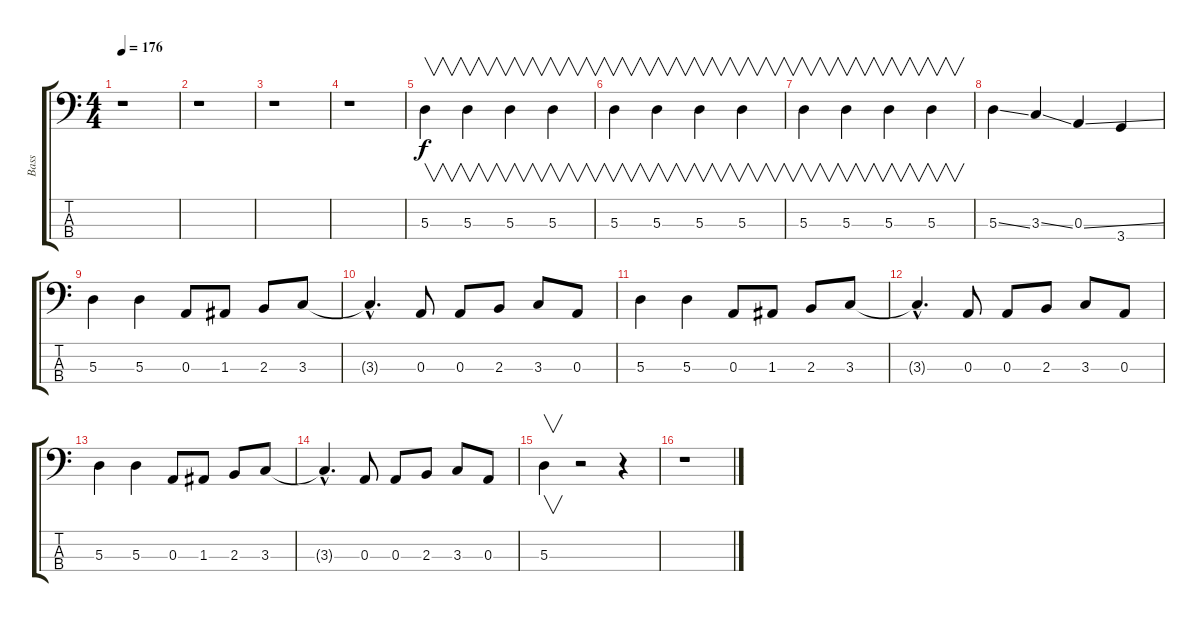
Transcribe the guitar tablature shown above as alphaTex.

\track ("Bass" "Bass") {instrument electricbasspick}
\staff {score tabs}
\tuning (G2 D2 A1 E1) {hide}
\ts (4 4)
\tempo 176
\clef f4
\ks c
r.1{dy f instrument electricbasspick} |
r.1 |
r.1 |
r.1 |
5.3.4{v volume 10} 5.3.4{v} 5.3.4{v} 5.3.4{v} |
5.3.4{v} 5.3.4{v} 5.3.4{v} 5.3.4{v} |
5.3.4{v} 5.3.4{v} 5.3.4{v} 5.3.4{v} |
5.3{ss}.4 3.3{ss}.4 0.3{ss}.4 3.4.4 |
5.3.4{volume 16} 5.3.4 0.3.8 1.3.8 2.3.8 3.3.8 |
3.3{hac t}.4{d} 0.3.8 0.3.8 2.3.8 3.3.8 0.3.8 |
5.3.4 5.3.4 0.3.8 1.3.8 2.3.8 3.3.8 |
3.3{hac t}.4{d} 0.3.8 0.3.8 2.3.8 3.3.8 0.3.8 |
5.3.4 5.3.4 0.3.8 1.3.8 2.3.8 3.3.8 |
3.3{hac t}.4{d} 0.3.8 0.3.8 2.3.8 3.3.8 0.3.8 |
5.3.4{v} r.2 r.4 |
r.1
